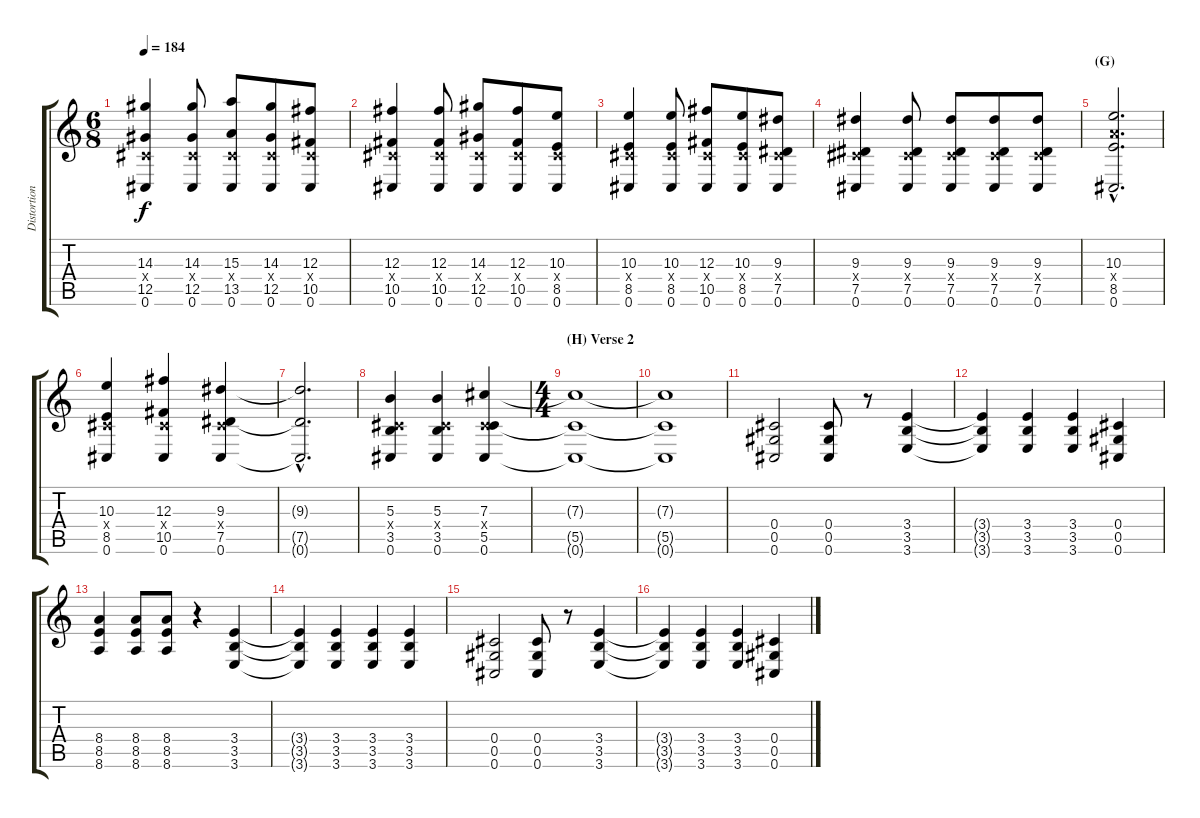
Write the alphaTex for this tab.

\track ("Distortion Guitar" "Distortion") {instrument distortionguitar}
\staff {score tabs}
\tuning (Eb4 Bb3 Gb3 Db3 Ab2 Db2) {hide}
\ts (6 8)
\tempo 184
\clef g2
\ks c
(14.3 0.4{x} 12.5 0.6).4{dy f} (14.3 0.4{x} 12.5 0.6).8 (15.3 0.4{x} 13.5 0.6).8 (14.3 0.4{x} 12.5 0.6).8 (12.3 0.4{x} 10.5 0.6).8 |
(12.3 0.4{x} 10.5 0.6).4 (12.3 0.4{x} 10.5 0.6).8 (14.3 0.4{x} 12.5 0.6).8 (12.3 0.4{x} 10.5 0.6).8 (10.3 0.4{x} 8.5 0.6).8 |
(10.3 0.4{x} 8.5 0.6).4 (10.3 0.4{x} 8.5 0.6).8 (12.3 0.4{x} 10.5 0.6).8 (10.3 0.4{x} 8.5 0.6).8 (9.3 0.4{x} 7.5 0.6).8 |
(9.3 0.4{x} 7.5 0.6).4 (9.3 0.4{x} 7.5 0.6).8 (9.3 0.4{x} 7.5 0.6).8 (9.3 0.4{x} 7.5 0.6).8 (9.3 0.4{x} 7.5 0.6).8 |
\section ("" "(G)")
(10.3{hac} 8.4{hac x} 8.5{hac} 0.6{hac}).2{d} |
(10.3 0.4{x} 8.5 0.6).4 (12.3 0.4{x} 10.5 0.6).4 (9.3 0.4{x} 7.5 0.6).4 |
(9.3{hac t} 7.5{hac t} 0.6{hac t}).2{d} |
(5.3 0.4{x} 3.5 0.6).4 (5.3 0.4{x} 3.5 0.6).4 (7.3 0.4{x} 5.5 0.6).4 |
\ts (4 4)
\section ("" "(H) Verse 2")
(7.3{t} 5.5{t} 0.6{t}).1 |
(7.3{t} 5.5{t} 0.6{t}).1 |
(0.4 0.5 0.6).2 (0.4 0.5 0.6).8 r.8 (3.4 3.5 3.6).4 |
(3.4{t} 3.5{t} 3.6{t}).4 (3.4 3.5 3.6).4 (3.4 3.5 3.6).4 (0.4 0.5 0.6).4 |
(8.4 8.5 8.6).4 (8.4 8.5 8.6).8 (8.4 8.5 8.6).8 r.4 (3.4 3.5 3.6).4 |
(3.4{t} 3.5{t} 3.6{t}).4 (3.4 3.5 3.6).4 (3.4 3.5 3.6).4 (3.4 3.5 3.6).4 |
(0.4 0.5 0.6).2 (0.4 0.5 0.6).8 r.8 (3.4 3.5 3.6).4 |
(3.4{t} 3.5{t} 3.6{t}).4 (3.4 3.5 3.6).4 (3.4 3.5 3.6).4 (0.4 0.5 0.6).4
